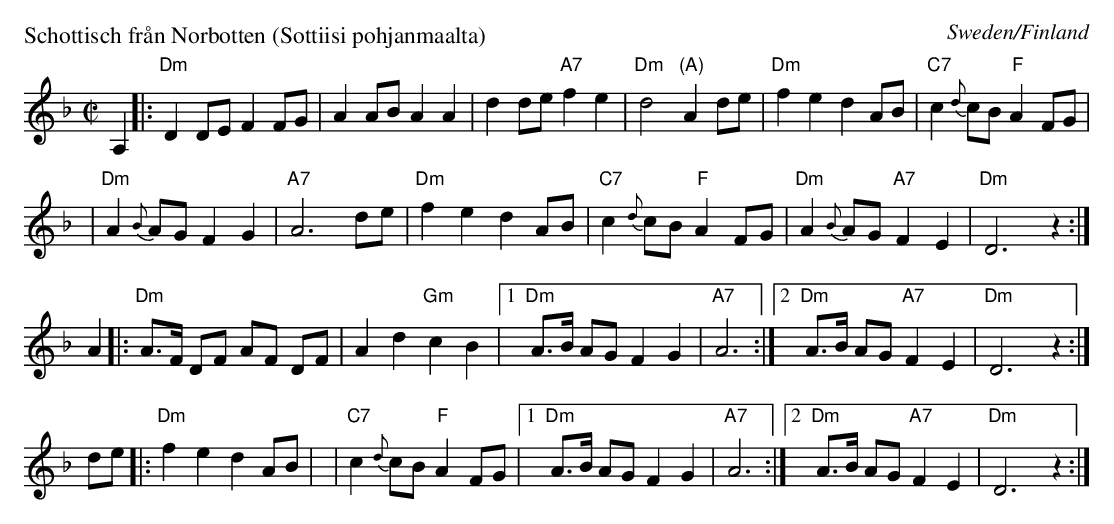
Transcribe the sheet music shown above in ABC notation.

X:1
P: Schottisch fr\aan Norbotten (Sottiisi pohjanmaalta)
O: Sweden/Finland
M: C|
L: 1/8
K: Dm
A,2 \
|: "Dm"D2 DE F2 FG | A2 AB A2 A2 | d2 de "A7"f2 e2 | "Dm"d4 "(A)"A2 de | "Dm"f2 e2 d2 AB | "C7"c2 {d}cB "F"A2 FG |
| "Dm"A2 {B}AG F2 G2 | "A7"A6 de | "Dm"f2 e2 d2 AB | "C7"c2 {d}cB "F"A2 FG | "Dm"A2 {B}AG "A7"F2 E2 | "Dm"D6 z2 :|
A2 \
|: "Dm"A>F DF AF DF | A2 d2 "Gm"c2 B2 |1 "Dm"A>B AG F2 G2 | "A7"A6 :|2 "Dm"A>B AG "A7"F2 E2 | "Dm"D6 z2 :|
de \
|: "Dm"f2 e2 d2 AB | | "C7"c2 {d}cB "F"A2 FG |1 "Dm"A>B AG F2 G2 | "A7"A6 :|2 "Dm"A>B AG "A7"F2 E2 | "Dm"D6 z2 :|
